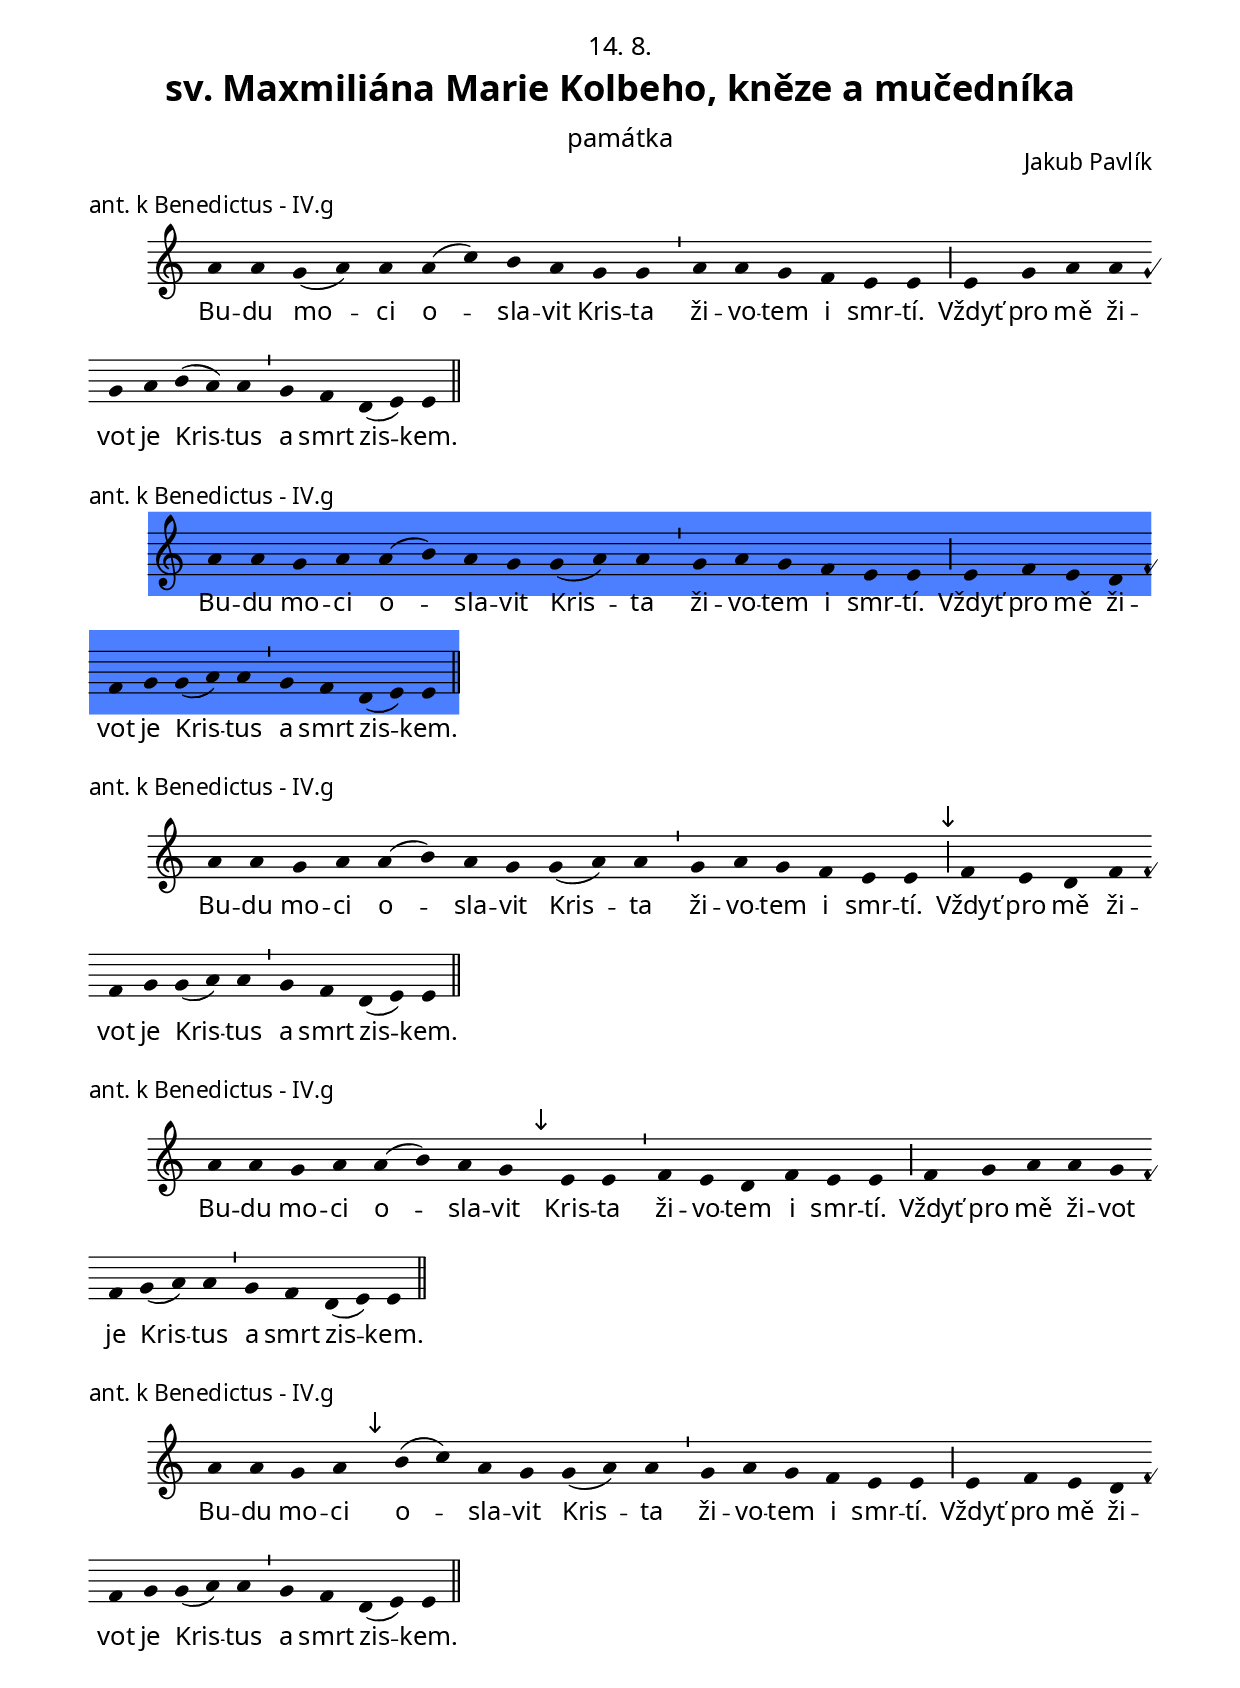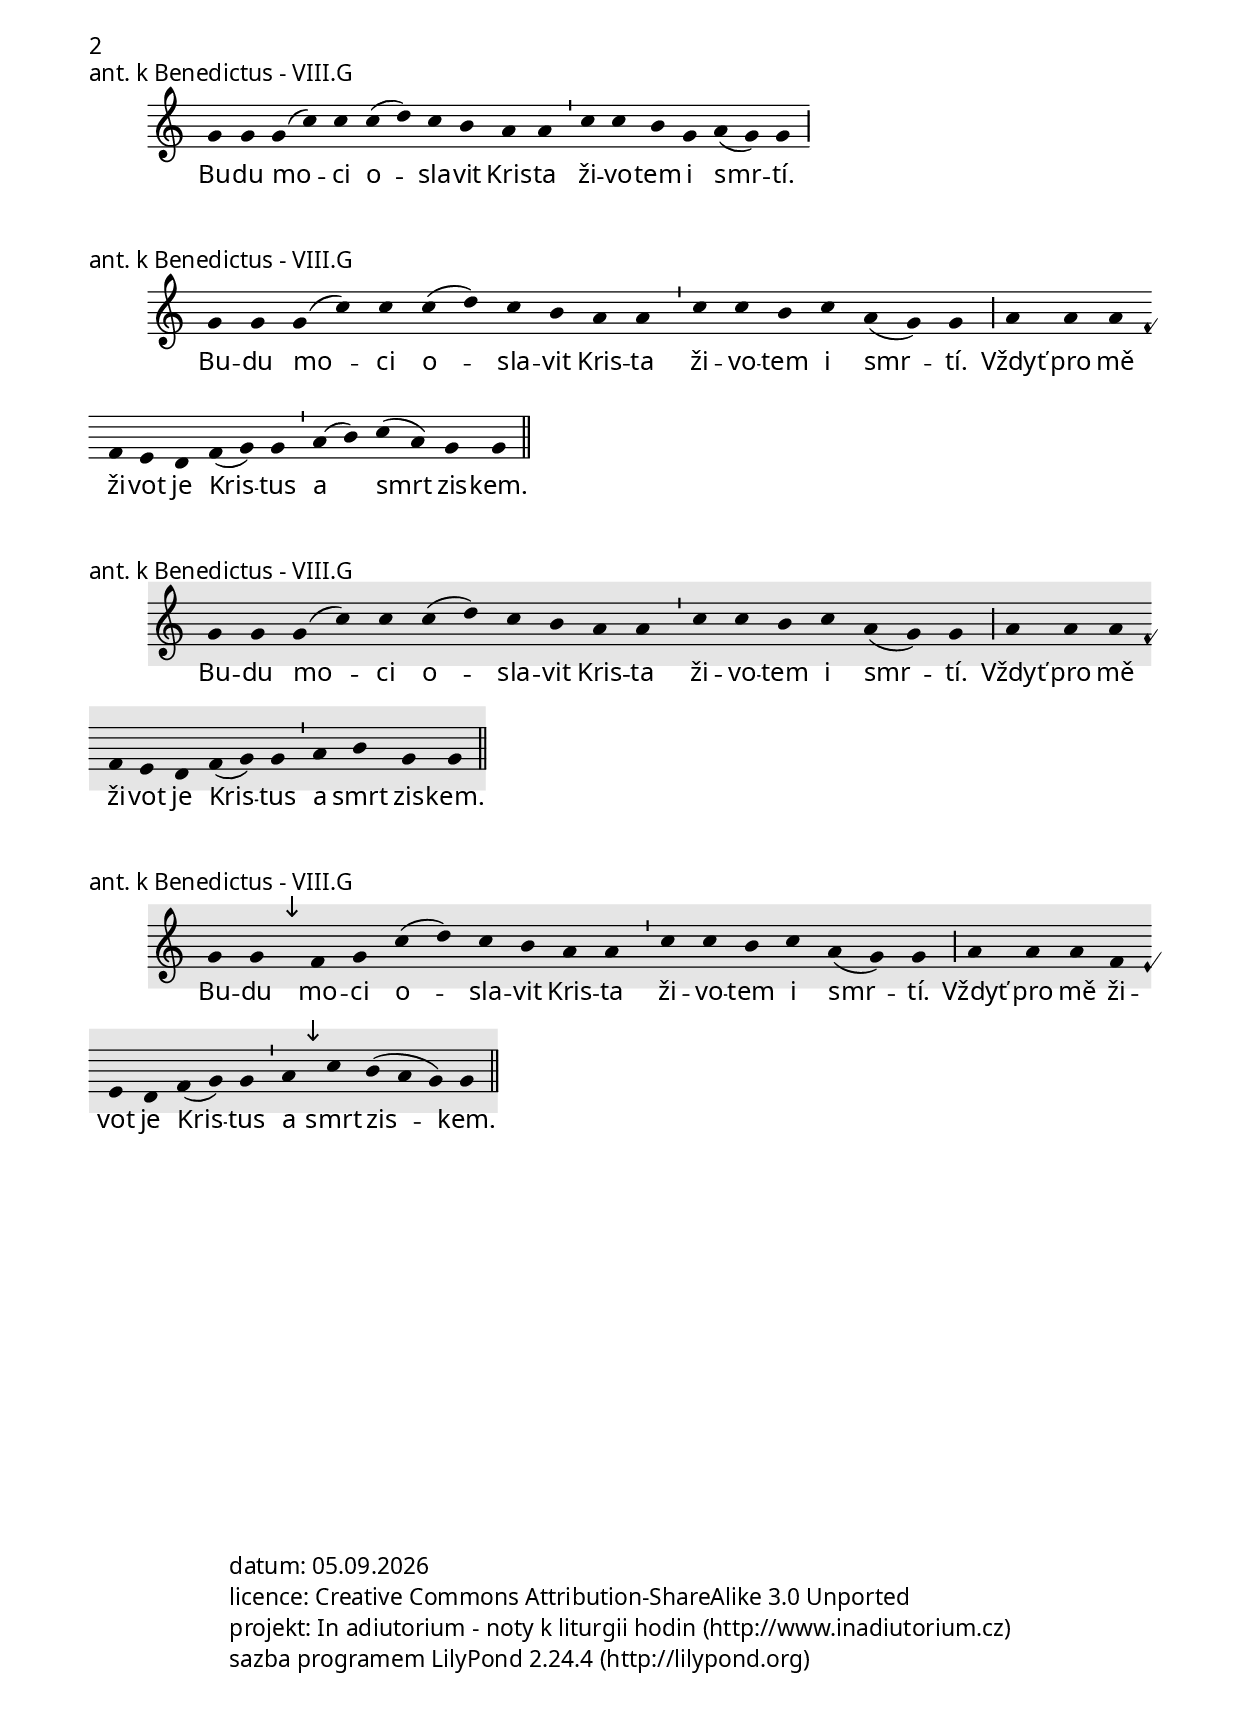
\version "2.19.16"

\include "../spolecne.ly"

\header {
  title = \markup\titleSvatek
            "sv. Maxmiliána Marie Kolbeho, kněze a mučedníka"
            "památka"
            "14. 8."
  composer = "Jakub Pavlík"
}

\score {
  \relative c'' {
    \choralniRezim
    a4 a g( a) a a( c) b a g g \barMin
    a a g f e e \barMaior
    e g a a g a b( a) a \barMin
    g f d( e) e \barFinalis
  }
  \addlyrics {
    Bu -- du mo -- ci o -- sla -- vit Kris -- ta
    ži -- vo -- tem i smr -- tí.
    Vždyť pro mě ži -- vot je Kris -- tus
    a smrt zis -- kem.
  }
  \header {
    quid = "ant. k Benedictus"
    modus = "IV"
    differentia = "g"
    psalmus = ""
    id = "aben"
    piece = \markup {\sestavTitulekBezZalmu}
  }
}

\score {
  \relative c'' {
    \zvyraznovacModry
    \choralniRezim
    a4 a g a a( b) a g g( a) a \barMin
    g a g f e e \barMaior
    e f e d f g g( a) a \barMin
    g f d( e) e \barFinalis
  }
  \addlyrics {
    Bu -- du mo -- ci o -- sla -- vit Kris -- ta
    ži -- vo -- tem i smr -- tí.
    Vždyť pro mě ži -- vot je Kris -- tus
    a smrt zis -- kem.
  }
  \header {
    quid = "ant. k Benedictus"
    modus = "IV"
    differentia = "g"
    psalmus = ""
    id = "aben"
    piece = \markup {\sestavTitulekBezZalmu}
  }
}

\score {
  \relative c'' {
    \choralniRezim
    a4 a g a a( b) a g g( a) a \barMin
    g a g f e e \barMaior
    \mark\sipka f e d f f g g( a) a \barMin
    g f d( e) e \barFinalis
  }
  \addlyrics {
    Bu -- du mo -- ci o -- sla -- vit Kris -- ta
    ži -- vo -- tem i smr -- tí.
    Vždyť pro mě ži -- vot je Kris -- tus
    a smrt zis -- kem.
  }
  \header {
    quid = "ant. k Benedictus"
    modus = "IV"
    differentia = "g"
    psalmus = ""
    id = "aben"
    piece = \markup {\sestavTitulekBezZalmu}
  }
}

\score {
  \relative c'' {
    \choralniRezim
    a4 a g a a( b) a g \mark\sipka e e \barMin
    f e d f e e \barMaior
    f g a a g f g( a) a \barMin
    g f d( e) e \barFinalis
  }
  \addlyrics {
    Bu -- du mo -- ci o -- sla -- vit Kris -- ta
    ži -- vo -- tem i smr -- tí.
    Vždyť pro mě ži -- vot je Kris -- tus
    a smrt zis -- kem.
  }
  \header {
    quid = "ant. k Benedictus"
    modus = "IV"
    differentia = "g"
    psalmus = ""
    id = "aben"
    piece = \markup {\sestavTitulekBezZalmu}
  }
}

\score {
  \relative c'' {
    \choralniRezim
    a4 a g a \mark\sipka b( c) a g g( a) a \barMin
    g a g f e e \barMaior
    e f e d f g g( a) a \barMin
    g f d( e) e \barFinalis
  }
  \addlyrics {
    Bu -- du mo -- ci o -- sla -- vit Kris -- ta
    ži -- vo -- tem i smr -- tí.
    Vždyť pro mě ži -- vot je Kris -- tus
    a smrt zis -- kem.
  }
  \header {
    quid = "ant. k Benedictus"
    modus = "IV"
    differentia = "g"
    psalmus = ""
    id = "aben"
    piece = \markup {\sestavTitulekBezZalmu}
  }
}

\score {
  \relative c'' {
    \choralniRezim
    g4 g g( c) c c( d) c b a a \barMin
    c c b g a( g) g \barMaior

  }
  \addlyrics {
    Bu -- du mo -- ci o -- sla -- vit Kris -- ta
    ži -- vo -- tem i smr -- tí.
    Vždyť pro mě ži -- vot je Kris -- tus
    a smrt zis -- kem.
  }
  \header {
    quid = "ant. k Benedictus"
    modus = "VIII"
    differentia = "G"
    psalmus = ""
    id = "aben"
    piece = \markup {\sestavTitulekBezZalmu}
  }
}

\score {
  \relative c'' {
    \choralniRezim
    g4 g g( c) c c( d) c b a a \barMin
    c c b c a( g) g \barMaior
    a a a f e d f( g) g \barMin
    a( b) c( a) g g \barFinalis
  }
  \addlyrics {
    Bu -- du mo -- ci o -- sla -- vit Kris -- ta
    ži -- vo -- tem i smr -- tí.
    Vždyť pro mě ži -- vot je Kris -- tus
    a smrt zis -- kem.
  }
  \header {
    quid = "ant. k Benedictus"
    modus = "VIII"
    differentia = "G"
    psalmus = ""
    id = "aben"
    piece = \markup {\sestavTitulekBezZalmu}
  }
}

\score {
  \relative c'' {
    \zvyraznovacSedy
    \choralniRezim
    g4 g g( c) c c( d) c b a a \barMin
    c c b c a( g) g \barMaior
    a a a f e d f( g) g \barMin
    a b g g \barFinalis
  }
  \addlyrics {
    Bu -- du mo -- ci o -- sla -- vit Kris -- ta
    ži -- vo -- tem i smr -- tí.
    Vždyť pro mě ži -- vot je Kris -- tus
    a smrt zis -- kem.
  }
  \header {
    quid = "ant. k Benedictus"
    modus = "VIII"
    differentia = "G"
    psalmus = ""
    id = "aben"
    piece = \markup {\sestavTitulekBezZalmu}
  }
}

\score {
  \relative c'' {
    \zvyraznovacSedy
    \choralniRezim
    g4 g \mark\sipka f g c( d) c b a a \barMin
    c c b c a( g) g \barMaior
    a a a f e d f( g) g \barMin
    a \mark\sipka c b( a g) g \barFinalis
  }
  \addlyrics {
    Bu -- du mo -- ci o -- sla -- vit Kris -- ta
    ži -- vo -- tem i smr -- tí.
    Vždyť pro mě ži -- vot je Kris -- tus
    a smrt zis -- kem.
  }
  \header {
    quid = "ant. k Benedictus"
    modus = "VIII"
    differentia = "G"
    psalmus = ""
    id = "aben"
    piece = \markup {\sestavTitulekBezZalmu}
  }
}